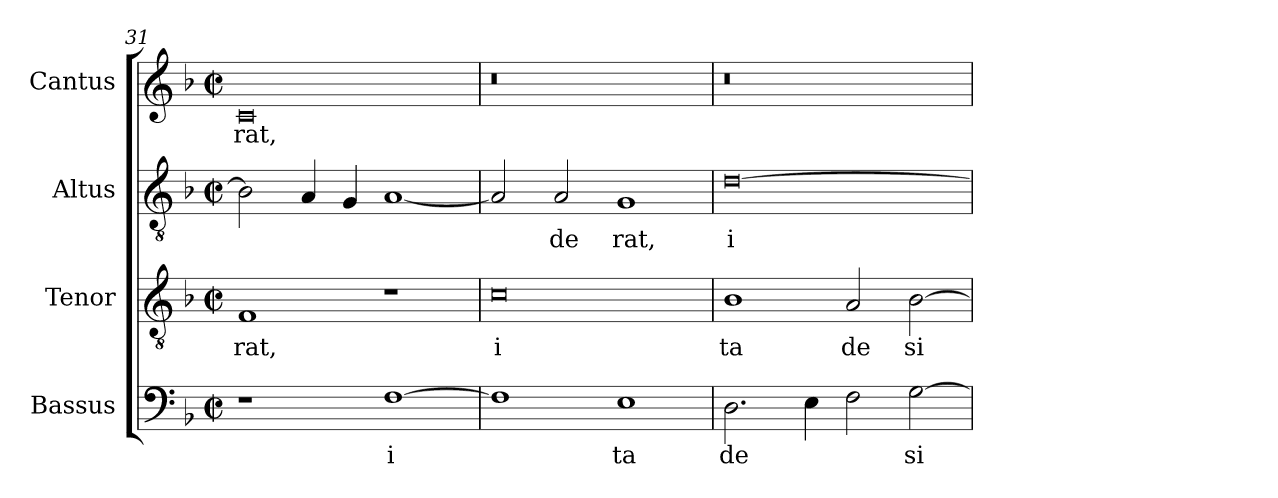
**kern	**text	**kern	**text	**kern	**text	**kern	**text
*part4	*part4	*part3	*part3	*part2	*part2	*part1	*part1
*staff4	*staff4	*staff3	*staff3	*staff2	*staff2	*staff1	*staff1
*I"Bassus	*	*I"Tenor	*	*I"Altus	*	*I"Cantus	*
*clefF4	*	*clefGv2	*	*clefGv2	*	*clefG2	*
*k[b-]	*	*k[b-]	*	*k[b-]	*	*k[b-]	*
*F:	*	*F:	*	*F:	*	*F:	*
*M2/2	*	*M2/2	*	*M2/2	*	*M2/2	*
*met(c|)	*	*met(c|)	*	*met(c|)	*	*met(c|)	*
=31	=31	=31	=31	=31	=31	=31	=31
!	!	!	!LO:LY:b:cj	!	!	!	!LO:LY:b:cj
1r	.	1F	rat,	2B-\]	.	0c	rat,
.	.	.	.	4A/	.	.	.
.	.	.	.	4G/	.	.	.
!	!LO:LY:b:rj	!	!	!	!	!	!
[>1F	i	1r	.	[>1A	.	.	.
!!LO:LB:g=z
=32	=32	=32	=32	=32	=32	=32	=32
!	!	!	!LO:LY:b:cj	!	!	!	!
1F]	.	0c	i	2A/]	.	0r	.
!	!	!	!	!	!LO:LY:b:cj	!	!
.	.	.	.	2A/	de	.	.
!	!LO:LY:b:cj	!	!	!	!LO:LY:b:cj	!	!
1E	ta	.	.	1G	rat,	.	.
=33	=33	=33	=33	=33	=33	=33	=33
!	!LO:LY:b:cj	!	!LO:LY:b:cj	!	!LO:LY:b:rj	!	!
2.D\	de	1B-	ta	[>0d	i	0r	.
4E\	.	.	.	.	.	.	.
!	!	!	!LO:LY:b:cj	!	!	!	!
2F\	.	2A/	de	.	.	.	.
!	!LO:LY:b:cj	!	!LO:LY:b:cj	!	!	!	!
[>2G\	si	[>2B-\	si	.	.	.	.
=	=	=	=	=	=	=	=
*-	*-	*-	*-	*-	*-	*-	*-
